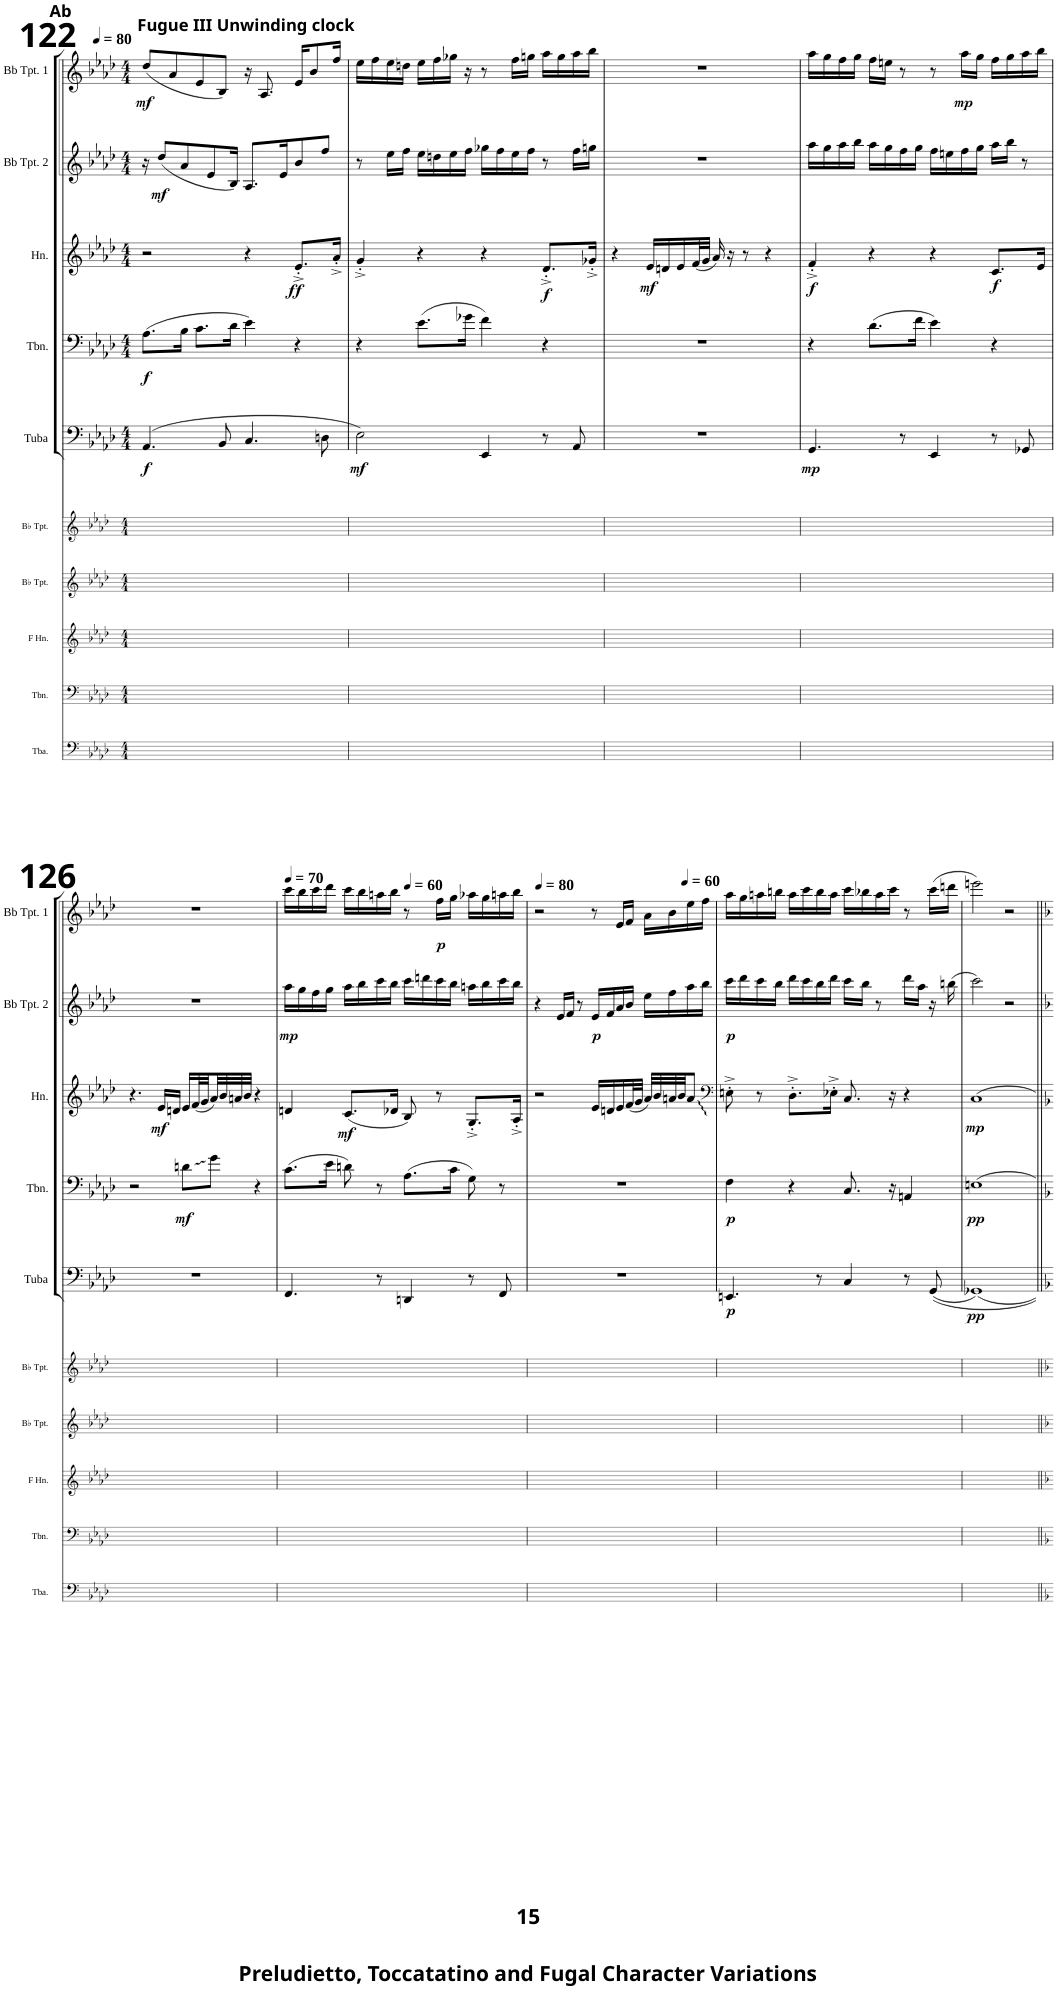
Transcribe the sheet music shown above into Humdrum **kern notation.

**kern	**kern	**kern	**kern	**kern	**kern	**dynam	**kern	**dynam	**kern	**dynam	**kern	**dynam	**kern	**dynam
*part10	*part9	*part8	*part7	*part6	*part5	*part5	*part4	*part4	*part3	*part3	*part2	*part2	*part1	*part1
*staff10	*staff9	*staff8	*staff7	*staff6	*staff5	*staff5	*staff4	*staff4	*staff3	*staff3	*staff2	*staff2	*staff1	*staff1
*I"Tuba	*I"Trombone	*I"Horn in F	*I"Bb Trumpet	*I"Bb Trumpet	*I"Tuba	*	*I"Trombone	*	*I"Horn in F	*	*I"Trumpet in Bb 2	*	*I"Trumpet in Bb 1	*
*I'Tba.	*I'Tbn.	*	*I'Bb Tpt.	*I'Bb Tpt.	*I'Tuba	*	*I'Tbn.	*	*I'Hn.	*	*	*	*	*
!!LO:PB:g=z
*clefF4	*clefF4	*clefG2	*clefG2	*clefG2	*clefF4	*	*clefF4	*	*clefG2	*	*clefG2	*	*clefG2	*
*	*	*ITrd4c7	*ITrd1c2	*ITrd1c2	*	*	*	*	*ITrd4c7	*	*ITrd1c2	*	*ITrd1c2	*
*k[b-e-a-d-]	*k[b-e-a-d-]	*k[b-e-a-d-]	*k[b-e-a-d-]	*k[b-e-a-d-]	*k[b-e-a-d-]	*	*k[b-e-a-d-]	*	*k[b-e-a-d-]	*	*k[b-e-a-d-]	*	*k[b-e-a-d-]	*
*M4/4	*M4/4	*M4/4	*M4/4	*M4/4	*M4/4	*	*M4/4	*	*M4/4	*	*M4/4	*	*M4/4	*
*MM80	*MM80	*MM80	*MM80	*MM80	*MM80	*	*MM80	*	*MM80	*	*MM80	*	*MM80	*
=122	=122	=122	=122	=122	=122	=122	=122	=122	=122	=122	=122	=122	=122	=122
!	!	!	!	!	!	!	!	!	!	!	!	!	!LO:TX:a:B:t=Ab	!
!	!	!	!	!	!	!	!	!	!	!	!	!	!LO:TX:a:B:t=Fugue III Unwinding clock	!
!	!	!	!	!	!	!LO:DY:b	!	!LO:DY:b	!	!	!	!	!	!LO:DY:b
1ryy	1ryy	1ryy	1ryy	1ryy	(4.AA-/	f	(8.A-\L	f	2r	.	16r	.	(8dd-/L	mf
!	!	!	!	!	!	!	!	!	!	!	!	!LO:DY:b	!	!
.	.	.	.	.	.	.	.	.	.	.	(8dd-/L	mf	.	.
.	.	.	.	.	.	.	.	.	.	.	.	.	8a-/	.
.	.	.	.	.	.	.	16B-\Jk	.	.	.	8a-/	.	.	.
.	.	.	.	.	.	.	8.c\L	.	.	.	.	.	8e-/	.
.	.	.	.	.	.	.	.	.	.	.	8e-/	.	.	.
.	.	.	.	.	8BB-/	.	.	.	.	.	.	.	8B-/J)	.
.	.	.	.	.	.	.	16d-\Jk	.	.	.	16B-/Jk)	.	.	.
.	.	.	.	.	4.C/	.	4e-\)	.	4r	.	8.A-/L	.	16r	.
.	.	.	.	.	.	.	.	.	.	.	.	.	8.A-/	.
.	.	.	.	.	.	.	.	.	.	.	16e-/K	.	.	.
!	!	!	!	!	!	!	!	!	!	!LO:DY:b	!	!	!	!
.	.	.	.	.	.	.	4r	.	8.e-'^/L	ff	8b-/	.	16e-/KL	.
.	.	.	.	.	.	.	.	.	.	.	.	.	8b-/	.
.	.	.	.	.	8Dn\	.	.	.	.	.	8ff/J	.	.	.
.	.	.	.	.	.	.	.	.	16a-'^/Jk	.	.	.	16ff/Jk	.
=123	=123	=123	=123	=123	=123	=123	=123	=123	=123	=123	=123	=123	=123	=123
!	!	!	!	!	!	!LO:DY:b	!	!	!	!	!	!	!	!
1ryy	1ryy	1ryy	1ryy	1ryy	2E-\)	mf	4r	.	4g'^/	.	8r	.	16ee-\LL	.
.	.	.	.	.	.	.	.	.	.	.	.	.	16ff\	.
.	.	.	.	.	.	.	.	.	.	.	16ee-\LL	.	16ee-\	.
.	.	.	.	.	.	.	.	.	.	.	16ff\JJ	.	16ddn\JJ	.
.	.	.	.	.	.	.	(8.e-\L	.	4r	.	16ee-\LL	.	16ee-\LL	.
.	.	.	.	.	.	.	.	.	.	.	16ddn\	.	16ff\	.
.	.	.	.	.	.	.	.	.	.	.	16ee-\	.	16gg-X\JJ	.
.	.	.	.	.	.	.	16g-X\Jk	.	.	.	16ff\JJ	.	16r	.
.	.	.	.	.	4EE-/	.	4f\)	.	4r	.	16gg-X\LL	.	8r	.
.	.	.	.	.	.	.	.	.	.	.	16ff\	.	.	.
.	.	.	.	.	.	.	.	.	.	.	16ee-\	.	16ff\LL	.
.	.	.	.	.	.	.	.	.	.	.	16ff\JJ	.	16ggn\JJ	.
!	!	!	!	!	!	!	!	!	!	!LO:DY:b	!	!	!	!
.	.	.	.	.	8r	.	4r	.	8.d-'^/L	f	8r	.	16aa-\LL	.
.	.	.	.	.	.	.	.	.	.	.	.	.	16gg\	.
.	.	.	.	.	8AA-/	.	.	.	.	.	16ff\LL	.	16aa-\	.
.	.	.	.	.	.	.	.	.	16g-X'^/Jk	.	16ggn\JJ	.	16bb-\JJ	.
=124	=124	=124	=124	=124	=124	=124	=124	=124	=124	=124	=124	=124	=124	=124
1ryy	1ryy	1ryy	1ryy	1ryy	1r	.	1r	.	4r	.	1r	.	1r	.
!	!	!	!	!	!	!	!	!	!	!LO:DY:b	!	!	!	!
.	.	.	.	.	.	.	.	.	16e-/LL	mf	.	.	.	.
.	.	.	.	.	.	.	.	.	16dn/	.	.	.	.	.
.	.	.	.	.	.	.	.	.	16e-/	.	.	.	.	.
.	.	.	.	.	.	.	.	.	(32f/L	.	.	.	.	.
.	.	.	.	.	.	.	.	.	32g/JJJ	.	.	.	.	.
.	.	.	.	.	.	.	.	.	16a-/)	.	.	.	.	.
.	.	.	.	.	.	.	.	.	16r	.	.	.	.	.
.	.	.	.	.	.	.	.	.	8r	.	.	.	.	.
.	.	.	.	.	.	.	.	.	4r	.	.	.	.	.
=125	=125	=125	=125	=125	=125	=125	=125	=125	=125	=125	=125	=125	=125	=125
!	!	!	!	!	!	!LO:DY:b	!	!	!	!LO:DY:b	!	!	!	!
1ryy	1ryy	1ryy	1ryy	1ryy	4.GG/	mp	4r	.	4f'^/	f	16aa-\LL	.	16aa-\LL	.
.	.	.	.	.	.	.	.	.	.	.	16gg\	.	16gg\	.
.	.	.	.	.	.	.	.	.	.	.	16aa-\	.	16ff\	.
.	.	.	.	.	.	.	.	.	.	.	16bb-\JJ	.	16gg\JJ	.
.	.	.	.	.	.	.	(8.d-\L	.	4r	.	16aa-\LL	.	16ff\LL	.
.	.	.	.	.	.	.	.	.	.	.	16gg\	.	16een\JJ	.
.	.	.	.	.	8r	.	.	.	.	.	16ff\	.	8r	.
.	.	.	.	.	.	.	16f\Jk	.	.	.	16gg\JJ	.	.	.
.	.	.	.	.	4EE-/	.	4e-\)	.	4r	.	16ff\LL	.	8r	.
.	.	.	.	.	.	.	.	.	.	.	16een\	.	.	.
!	!	!	!	!	!	!	!	!	!	!	!	!	!	!LO:DY:b
.	.	.	.	.	.	.	.	.	.	.	16ff\	.	16aa-\LL	mp
.	.	.	.	.	.	.	.	.	.	.	16gg\JJ	.	16gg\JJ	.
!	!	!	!	!	!	!	!	!	!	!LO:DY:b	!	!	!	!
.	.	.	.	.	8r	.	4r	.	8.c/L	f	16aa-\LL	.	16ff\LL	.
.	.	.	.	.	.	.	.	.	.	.	16bb-\JJ	.	16gg\	.
.	.	.	.	.	8GG-X/	.	.	.	.	.	8r	.	16aa-\	.
.	.	.	.	.	.	.	.	.	16e-/Jk	.	.	.	16bb-\JJ	.
!!LO:LB:g=z
=126	=126	=126	=126	=126	=126	=126	=126	=126	=126	=126	=126	=126	=126	=126
1ryy	1ryy	1ryy	1ryy	1ryy	1r	.	2r	.	4.r	.	1r	.	1r	.
!	!	!	!	!	!	!	!	!	!	!LO:DY:b	!	!	!	!
.	.	.	.	.	.	.	.	.	16e-/LL	mf	.	.	.	.
.	.	.	.	.	.	.	.	.	16dn/JJ	.	.	.	.	.
!	!	!	!	!	!	!	!	!LO:DY:b	!	!	!	!	!	!
.	.	.	.	.	.	.	8dn\L	mf	16e-/LL	.	.	.	.	.
.	.	.	.	.	.	.	.	.	(32f/L	.	.	.	.	.
.	.	.	.	.	.	.	.	.	32g/	.	.	.	.	.
.	.	.	.	.	.	.	8g\J	.	32a-/)	.	.	.	.	.
.	.	.	.	.	.	.	.	.	32b-/	.	.	.	.	.
.	.	.	.	.	.	.	.	.	32an/	.	.	.	.	.
.	.	.	.	.	.	.	.	.	32b-/JJJ	.	.	.	.	.
.	.	.	.	.	.	.	4r	.	4r	.	.	.	.	.
=127	=127	=127	=127	=127	=127	=127	=127	=127	=127	=127	=127	=127	=127	=127
*	*	*	*	*	*	*	*	*	*	*	*	*	*MM70	*
!	!	!	!	!	!	!	!	!	!	!	!	!LO:DY:b	!	!
1ryy	1ryy	1ryy	1ryy	1ryy	4.FF/	.	(8.c\L	.	4dn/	.	16aa-\LL	mp	16ccc\LL	.
.	.	.	.	.	.	.	.	.	.	.	16gg\	.	16bb-\	.
.	.	.	.	.	.	.	.	.	.	.	16ff\	.	16ccc\	.
.	.	.	.	.	.	.	16e-\Jk	.	.	.	16gg\JJ	.	16ddd-\JJ	.
!	!	!	!	!	!	!	!	!	!	!LO:DY:b	!	!	!	!
.	.	.	.	.	.	.	8dn\)	.	(8.c/L	mf	16aa-\LL	.	16ccc\LL	.
.	.	.	.	.	.	.	.	.	.	.	16bb-\	.	16bb-\	.
.	.	.	.	.	8r	.	8r	.	.	.	16ccc\	.	16aan\	.
.	.	.	.	.	.	.	.	.	16d-X/Jk	.	16bb-\JJ	.	16bb-\JJ	.
*	*	*	*	*	*	*	*	*	*	*	*	*	*MM60	*
.	.	.	.	.	4DDn/	.	(8.A-\L	.	8B-/)	.	16ccc\LL	.	8r	.
.	.	.	.	.	.	.	.	.	.	.	16dddn\	.	.	.
!	!	!	!	!	!	!	!	!	!	!	!	!	!	!LO:DY:b
.	.	.	.	.	.	.	.	.	8r	.	16ccc\	.	16ff\LL	p
.	.	.	.	.	.	.	16c\Jk	.	.	.	16bb-\JJ	.	16gg\JJ	.
.	.	.	.	.	8r	.	8G\)	.	8.G'^/L	.	16aan\LL	.	16aa-X\LL	.
.	.	.	.	.	.	.	.	.	.	.	16bb-\	.	16gg\	.
.	.	.	.	.	8FF/	.	8r	.	.	.	16ccc\	.	16aan\	.
.	.	.	.	.	.	.	.	.	16A-'^/Jk	.	16bb-\JJ	.	16bb-\JJ	.
=128	=128	=128	=128	=128	=128	=128	=128	=128	=128	=128	=128	=128	=128	=128
*	*	*	*	*	*	*	*	*	*	*	*	*	*MM80	*
1ryy	1ryy	1ryy	1ryy	1ryy	1r	.	1r	.	2r	.	4r	.	2r	.
.	.	.	.	.	.	.	.	.	.	.	16e-/LL	.	.	.
.	.	.	.	.	.	.	.	.	.	.	16f/JJ	.	.	.
.	.	.	.	.	.	.	.	.	.	.	8r	.	.	.
!	!	!	!	!	!	!	!	!	!	!	!	!LO:DY:b	!	!
.	.	.	.	.	.	.	.	.	16e-/LL	.	16e-/LL	p	8r	.
.	.	.	.	.	.	.	.	.	16dn/	.	16f/	.	.	.
.	.	.	.	.	.	.	.	.	16e-/	.	16a-/	.	16e-/LL	.
.	.	.	.	.	.	.	.	.	(32f/L	.	16b-/JJ	.	16f/JJ	.
.	.	.	.	.	.	.	.	.	32g/JJJ	.	.	.	.	.
.	.	.	.	.	.	.	.	.	32a-/LLL)	.	16ee-\LL	.	16a-\LL	.
.	.	.	.	.	.	.	.	.	32b-/	.	.	.	.	.
.	.	.	.	.	.	.	.	.	32an/	.	16ff\	.	16b-\	.
.	.	.	.	.	.	.	.	.	32b-/JJ	.	.	.	.	.
.	.	.	.	.	.	.	.	.	8a/J	.	16aa-\	.	16ee-\	.
.	.	.	.	.	.	.	.	.	.	.	16bb-\JJ	.	16ff\JJ	.
=129	=129	=129	=129	=129	=129	=129	=129	=129	=129	=129	=129	=129	=129	=129
*	*	*	*	*	*	*	*	*	*clefF4	*	*	*	*	*
*	*	*	*	*	*	*	*	*	*	*	*	*	*MM60	*
!	!	!	!	!	!	!LO:DY:b	!	!LO:DY:b	!	!	!	!LO:DY:b	!	!
1ryy	1ryy	1ryy	1ryy	1ryy	4.EEn/	p	4F\	p	8En'^\	.	16ccc\LL	p	16aa-\LL	.
.	.	.	.	.	.	.	.	.	.	.	16ddd-\	.	16gg\	.
.	.	.	.	.	.	.	.	.	8r	.	16ccc\	.	16aan\	.
.	.	.	.	.	.	.	.	.	.	.	16bb-\JJ	.	16bbn\JJ	.
.	.	.	.	.	.	.	4r	.	8.D-'^\L	.	16ddd-\LL	.	16aa\LL	.
.	.	.	.	.	.	.	.	.	.	.	16ccc\	.	16ccc\	.
.	.	.	.	.	8r	.	.	.	.	.	16bb-\	.	16bb\	.
.	.	.	.	.	.	.	.	.	16E-X'^\Jk	.	16ddd-\JJ	.	16aa\JJ	.
.	.	.	.	.	4C/	.	8.C/	.	8.C/	.	16ccc\LL	.	16ccc\LL	.
.	.	.	.	.	.	.	.	.	.	.	16bb-\JJ	.	16bb-X\	.
.	.	.	.	.	.	.	.	.	.	.	8r	.	16aa\	.
.	.	.	.	.	.	.	16r	.	16r	.	.	.	16ccc\JJ	.
.	.	.	.	.	8r	.	4AAn/	.	4r	.	16ddd-\LL	.	8r	.
.	.	.	.	.	.	.	.	.	.	.	16aa-\JJ	.	.	.
.	.	.	.	.	(8GG/	.	.	.	.	.	16r	.	(16ccc\LL	.
.	.	.	.	.	.	.	.	.	.	.	(16bbn\	.	16dddn\JJ	.
=130	=130	=130	=130	=130	=130	=130	=130	=130	=130	=130	=130	=130	=130	=130
!	!	!	!	!	!	!LO:DY:b	!	!LO:DY:b	!	!LO:DY:b	!	!	!	!
1ryy	1ryy	1ryy	1ryy	1ryy	1GG-X)	pp	1En	pp	1C	mp	2ccc\)	.	2eeen\)	.
.	.	.	.	.	.	.	.	.	.	.	2r	.	2r	.
=||	=||	=||	=||	=||	=||	=||	=||	=||	=||	=||	=||	=||	=||	=||
*-	*-	*-	*-	*-	*-	*-	*-	*-	*-	*-	*-	*-	*-	*-
